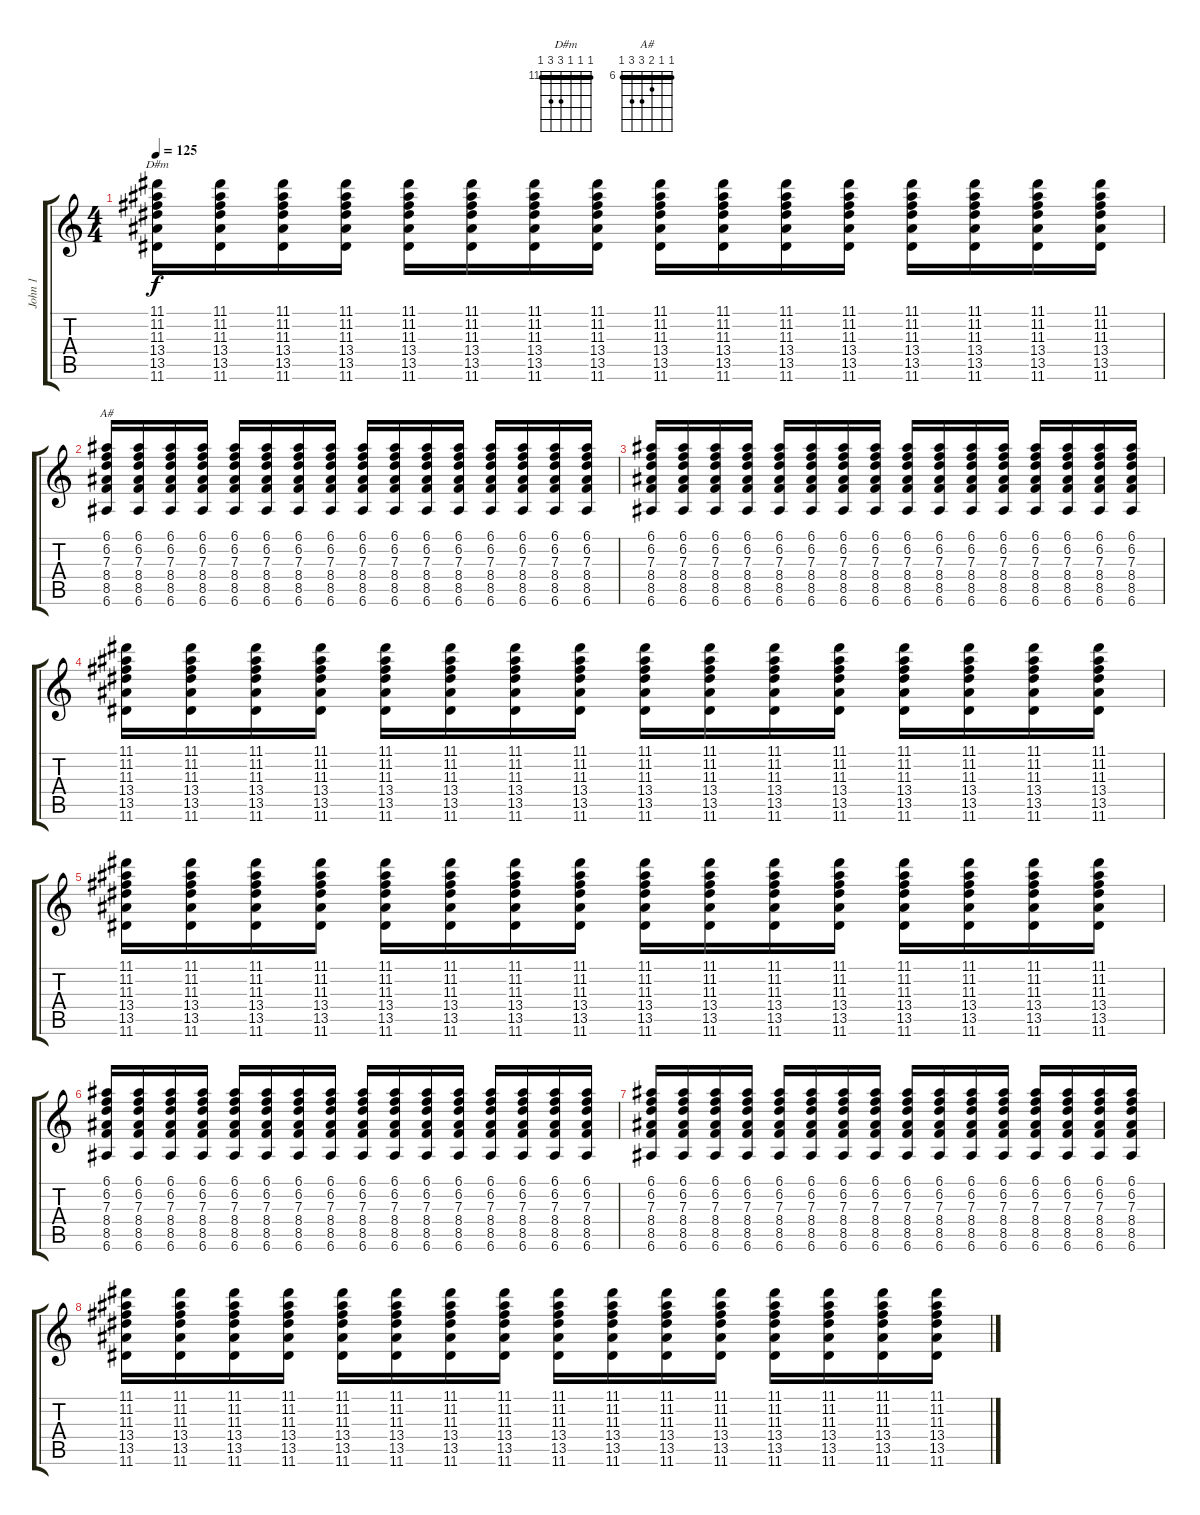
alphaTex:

\track ("John 1" "John 1") {instrument overdrivenguitar}
\staff {score tabs}
\tuning (E4 B3 G3 D3 A2 E2) {hide}
\chord ("D#m" 11 11 11 13 13 11) {firstfret 11 barre 11}
\chord ("A#" 6 6 7 8 8 6) {firstfret 6 barre 6}
\ts (4 4)
\tempo 125
\clef g2
\ks c
(11.1 11.2 11.3 13.4 13.5 11.6).16{ch "D#m" dy f} (11.1 11.2 11.3 13.4 13.5 11.6).16 (11.1 11.2 11.3 13.4 13.5 11.6).16 (11.1 11.2 11.3 13.4 13.5 11.6).16 (11.1 11.2 11.3 13.4 13.5 11.6).16 (11.1 11.2 11.3 13.4 13.5 11.6).16 (11.1 11.2 11.3 13.4 13.5 11.6).16 (11.1 11.2 11.3 13.4 13.5 11.6).16 (11.1 11.2 11.3 13.4 13.5 11.6).16 (11.1 11.2 11.3 13.4 13.5 11.6).16 (11.1 11.2 11.3 13.4 13.5 11.6).16 (11.1 11.2 11.3 13.4 13.5 11.6).16 (11.1 11.2 11.3 13.4 13.5 11.6).16 (11.1 11.2 11.3 13.4 13.5 11.6).16 (11.1 11.2 11.3 13.4 13.5 11.6).16 (11.1 11.2 11.3 13.4 13.5 11.6).16 |
(6.1 6.2 7.3 8.4 8.5 6.6).16{ch "A#"} (6.1 6.2 7.3 8.4 8.5 6.6).16 (6.1 6.2 7.3 8.4 8.5 6.6).16 (6.1 6.2 7.3 8.4 8.5 6.6).16 (6.1 6.2 7.3 8.4 8.5 6.6).16 (6.1 6.2 7.3 8.4 8.5 6.6).16 (6.1 6.2 7.3 8.4 8.5 6.6).16 (6.1 6.2 7.3 8.4 8.5 6.6).16 (6.1 6.2 7.3 8.4 8.5 6.6).16 (6.1 6.2 7.3 8.4 8.5 6.6).16 (6.1 6.2 7.3 8.4 8.5 6.6).16 (6.1 6.2 7.3 8.4 8.5 6.6).16 (6.1 6.2 7.3 8.4 8.5 6.6).16 (6.1 6.2 7.3 8.4 8.5 6.6).16 (6.1 6.2 7.3 8.4 8.5 6.6).16 (6.1 6.2 7.3 8.4 8.5 6.6).16 |
(6.1 6.2 7.3 8.4 8.5 6.6).16 (6.1 6.2 7.3 8.4 8.5 6.6).16 (6.1 6.2 7.3 8.4 8.5 6.6).16 (6.1 6.2 7.3 8.4 8.5 6.6).16 (6.1 6.2 7.3 8.4 8.5 6.6).16 (6.1 6.2 7.3 8.4 8.5 6.6).16 (6.1 6.2 7.3 8.4 8.5 6.6).16 (6.1 6.2 7.3 8.4 8.5 6.6).16 (6.1 6.2 7.3 8.4 8.5 6.6).16 (6.1 6.2 7.3 8.4 8.5 6.6).16 (6.1 6.2 7.3 8.4 8.5 6.6).16 (6.1 6.2 7.3 8.4 8.5 6.6).16 (6.1 6.2 7.3 8.4 8.5 6.6).16 (6.1 6.2 7.3 8.4 8.5 6.6).16 (6.1 6.2 7.3 8.4 8.5 6.6).16 (6.1 6.2 7.3 8.4 8.5 6.6).16 |
(11.1 11.2 11.3 13.4 13.5 11.6).16 (11.1 11.2 11.3 13.4 13.5 11.6).16 (11.1 11.2 11.3 13.4 13.5 11.6).16 (11.1 11.2 11.3 13.4 13.5 11.6).16 (11.1 11.2 11.3 13.4 13.5 11.6).16 (11.1 11.2 11.3 13.4 13.5 11.6).16 (11.1 11.2 11.3 13.4 13.5 11.6).16 (11.1 11.2 11.3 13.4 13.5 11.6).16 (11.1 11.2 11.3 13.4 13.5 11.6).16 (11.1 11.2 11.3 13.4 13.5 11.6).16 (11.1 11.2 11.3 13.4 13.5 11.6).16 (11.1 11.2 11.3 13.4 13.5 11.6).16 (11.1 11.2 11.3 13.4 13.5 11.6).16 (11.1 11.2 11.3 13.4 13.5 11.6).16 (11.1 11.2 11.3 13.4 13.5 11.6).16 (11.1 11.2 11.3 13.4 13.5 11.6).16 |
(11.1 11.2 11.3 13.4 13.5 11.6).16 (11.1 11.2 11.3 13.4 13.5 11.6).16 (11.1 11.2 11.3 13.4 13.5 11.6).16 (11.1 11.2 11.3 13.4 13.5 11.6).16 (11.1 11.2 11.3 13.4 13.5 11.6).16 (11.1 11.2 11.3 13.4 13.5 11.6).16 (11.1 11.2 11.3 13.4 13.5 11.6).16 (11.1 11.2 11.3 13.4 13.5 11.6).16 (11.1 11.2 11.3 13.4 13.5 11.6).16 (11.1 11.2 11.3 13.4 13.5 11.6).16 (11.1 11.2 11.3 13.4 13.5 11.6).16 (11.1 11.2 11.3 13.4 13.5 11.6).16 (11.1 11.2 11.3 13.4 13.5 11.6).16 (11.1 11.2 11.3 13.4 13.5 11.6).16 (11.1 11.2 11.3 13.4 13.5 11.6).16 (11.1 11.2 11.3 13.4 13.5 11.6).16 |
(6.1 6.2 7.3 8.4 8.5 6.6).16 (6.1 6.2 7.3 8.4 8.5 6.6).16 (6.1 6.2 7.3 8.4 8.5 6.6).16 (6.1 6.2 7.3 8.4 8.5 6.6).16 (6.1 6.2 7.3 8.4 8.5 6.6).16 (6.1 6.2 7.3 8.4 8.5 6.6).16 (6.1 6.2 7.3 8.4 8.5 6.6).16 (6.1 6.2 7.3 8.4 8.5 6.6).16 (6.1 6.2 7.3 8.4 8.5 6.6).16 (6.1 6.2 7.3 8.4 8.5 6.6).16 (6.1 6.2 7.3 8.4 8.5 6.6).16 (6.1 6.2 7.3 8.4 8.5 6.6).16 (6.1 6.2 7.3 8.4 8.5 6.6).16 (6.1 6.2 7.3 8.4 8.5 6.6).16 (6.1 6.2 7.3 8.4 8.5 6.6).16 (6.1 6.2 7.3 8.4 8.5 6.6).16 |
(6.1 6.2 7.3 8.4 8.5 6.6).16 (6.1 6.2 7.3 8.4 8.5 6.6).16 (6.1 6.2 7.3 8.4 8.5 6.6).16 (6.1 6.2 7.3 8.4 8.5 6.6).16 (6.1 6.2 7.3 8.4 8.5 6.6).16 (6.1 6.2 7.3 8.4 8.5 6.6).16 (6.1 6.2 7.3 8.4 8.5 6.6).16 (6.1 6.2 7.3 8.4 8.5 6.6).16 (6.1 6.2 7.3 8.4 8.5 6.6).16 (6.1 6.2 7.3 8.4 8.5 6.6).16 (6.1 6.2 7.3 8.4 8.5 6.6).16 (6.1 6.2 7.3 8.4 8.5 6.6).16 (6.1 6.2 7.3 8.4 8.5 6.6).16 (6.1 6.2 7.3 8.4 8.5 6.6).16 (6.1 6.2 7.3 8.4 8.5 6.6).16 (6.1 6.2 7.3 8.4 8.5 6.6).16 |
(11.1 11.2 11.3 13.4 13.5 11.6).16 (11.1 11.2 11.3 13.4 13.5 11.6).16 (11.1 11.2 11.3 13.4 13.5 11.6).16 (11.1 11.2 11.3 13.4 13.5 11.6).16 (11.1 11.2 11.3 13.4 13.5 11.6).16 (11.1 11.2 11.3 13.4 13.5 11.6).16 (11.1 11.2 11.3 13.4 13.5 11.6).16 (11.1 11.2 11.3 13.4 13.5 11.6).16 (11.1 11.2 11.3 13.4 13.5 11.6).16 (11.1 11.2 11.3 13.4 13.5 11.6).16 (11.1 11.2 11.3 13.4 13.5 11.6).16 (11.1 11.2 11.3 13.4 13.5 11.6).16 (11.1 11.2 11.3 13.4 13.5 11.6).16 (11.1 11.2 11.3 13.4 13.5 11.6).16 (11.1 11.2 11.3 13.4 13.5 11.6).16 (11.1 11.2 11.3 13.4 13.5 11.6).16
